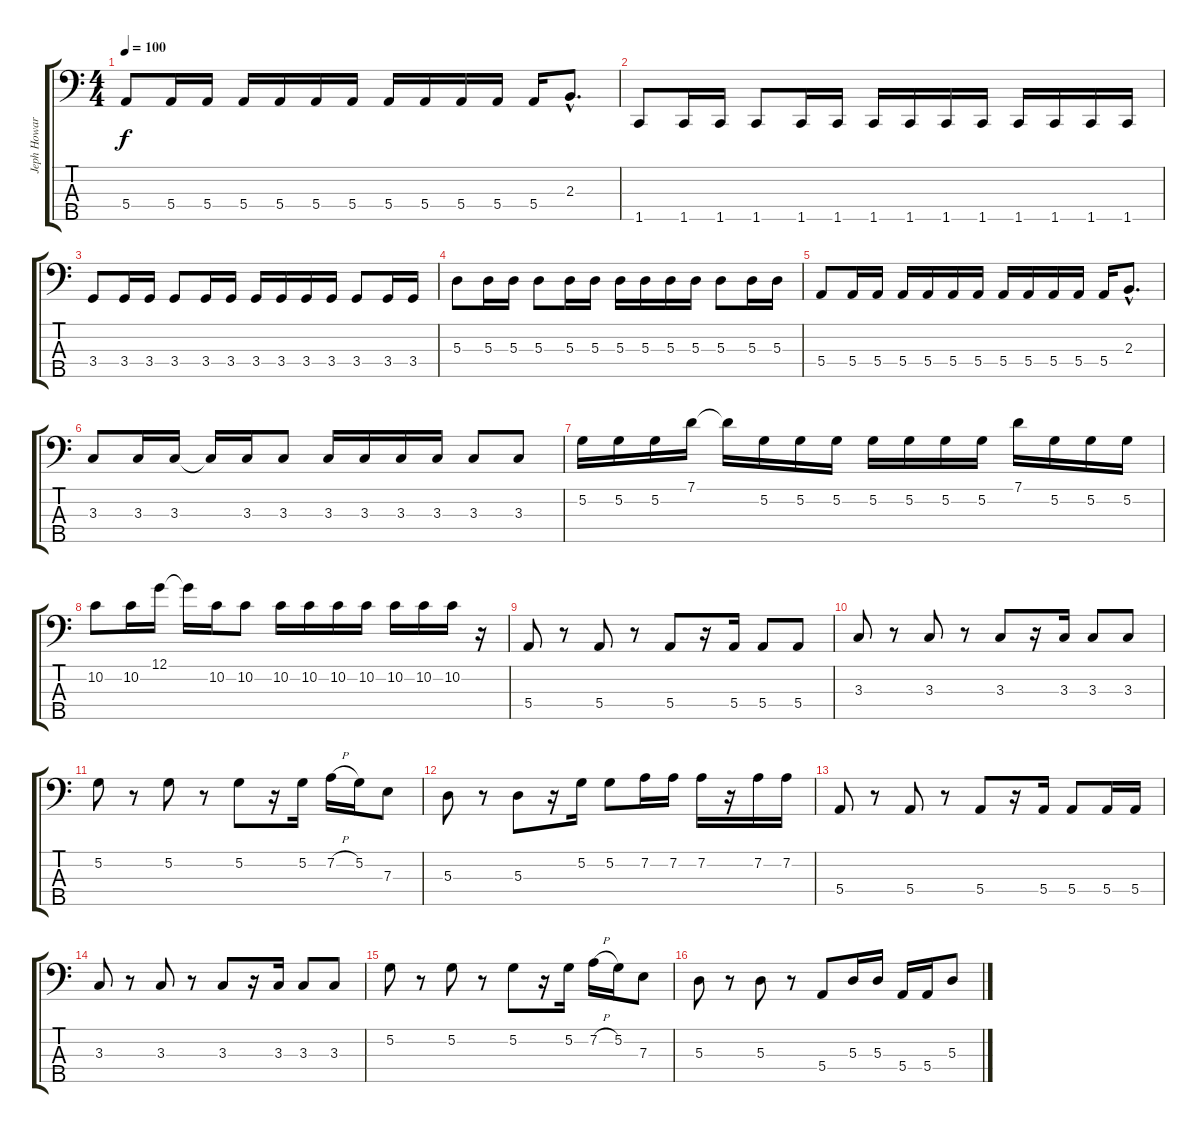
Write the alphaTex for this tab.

\track ("Jeph Howard- bass" "Jeph Howar") {instrument electricbassfinger}
\staff {score tabs}
\tuning (G2 D2 A1 E1 B0) {hide}
\ts (4 4)
\tempo 100
\clef f4
\ks c
5.4.8{dy f} 5.4.16 5.4.16 5.4.16 5.4.16 5.4.16 5.4.16 5.4.16 5.4.16 5.4.16 5.4.16 5.4.16 2.3{hac}.8{d} |
1.5.8 1.5.16 1.5.16 1.5.8 1.5.16 1.5.16 1.5.16 1.5.16 1.5.16 1.5.16 1.5.16 1.5.16 1.5.16 1.5.16 |
3.4.8 3.4.16 3.4.16 3.4.8 3.4.16 3.4.16 3.4.16 3.4.16 3.4.16 3.4.16 3.4.8 3.4.16 3.4.16 |
5.3.8 5.3.16 5.3.16 5.3.8 5.3.16 5.3.16 5.3.16 5.3.16 5.3.16 5.3.16 5.3.8 5.3.16 5.3.16 |
5.4.8 5.4.16 5.4.16 5.4.16 5.4.16 5.4.16 5.4.16 5.4.16 5.4.16 5.4.16 5.4.16 5.4.16 2.3{hac}.8{d} |
3.3.8 3.3.16 3.3.16 3.3{t}.16 3.3.16 3.3.8 3.3.16 3.3.16 3.3.16 3.3.16 3.3.8 3.3.8 |
5.2.16 5.2.16 5.2.16 7.1.16 7.1{t}.16 5.2.16 5.2.16 5.2.16 5.2.16 5.2.16 5.2.16 5.2.16 7.1.16 5.2.16 5.2.16 5.2.16 |
10.2.8 10.2.16 12.1.16 12.1{t}.16 10.2.16 10.2.8 10.2.16 10.2.16 10.2.16 10.2.16 10.2.16 10.2.16 10.2.16 r.16 |
5.4.8 r.8 5.4.8 r.8 5.4.8 r.16 5.4.16 5.4.8 5.4.8 |
3.3.8 r.8 3.3.8 r.8 3.3.8 r.16 3.3.16 3.3.8 3.3.8 |
5.2.8 r.8 5.2.8 r.8 5.2.8 r.16 5.2.16 7.2{h}.16 5.2.16 7.3.8 |
5.3.8 r.8 5.3.8 r.16 5.2.16 5.2.8 7.2.16 7.2.16 7.2.16 r.16 7.2.16 7.2.16 |
5.4.8 r.8 5.4.8 r.8 5.4.8 r.16 5.4.16 5.4.8 5.4.16 5.4.16 |
3.3.8 r.8 3.3.8 r.8 3.3.8 r.16 3.3.16 3.3.8 3.3.8 |
5.2.8 r.8 5.2.8 r.8 5.2.8 r.16 5.2.16 7.2{h}.16 5.2.16 7.3.8 |
5.3.8 r.8 5.3.8 r.8 5.4.8 5.3.16 5.3.16 5.4.16 5.4.16 5.3.8
